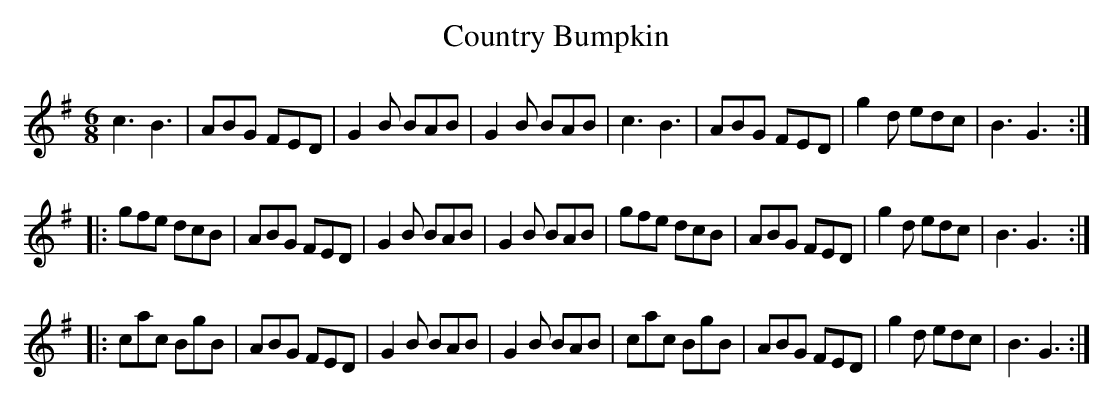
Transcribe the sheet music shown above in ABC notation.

X:1
T:Country Bumpkin
M:6/8
K:G
c3 B3 | ABG FED | G2B BAB | G2B BAB |\
c3 B3 | ABG FED | g2d edc | B3 G3 :|
|:gfe dcB | ABG FED | G2B BAB | G2B BAB | \
gfe dcB | ABG FED | g2d edc | B3 G3 :|
|:cac BgB | ABG FED | G2B BAB | G2B BAB | \
cac BgB | ABG FED | g2d edc | B3 G3 :|
